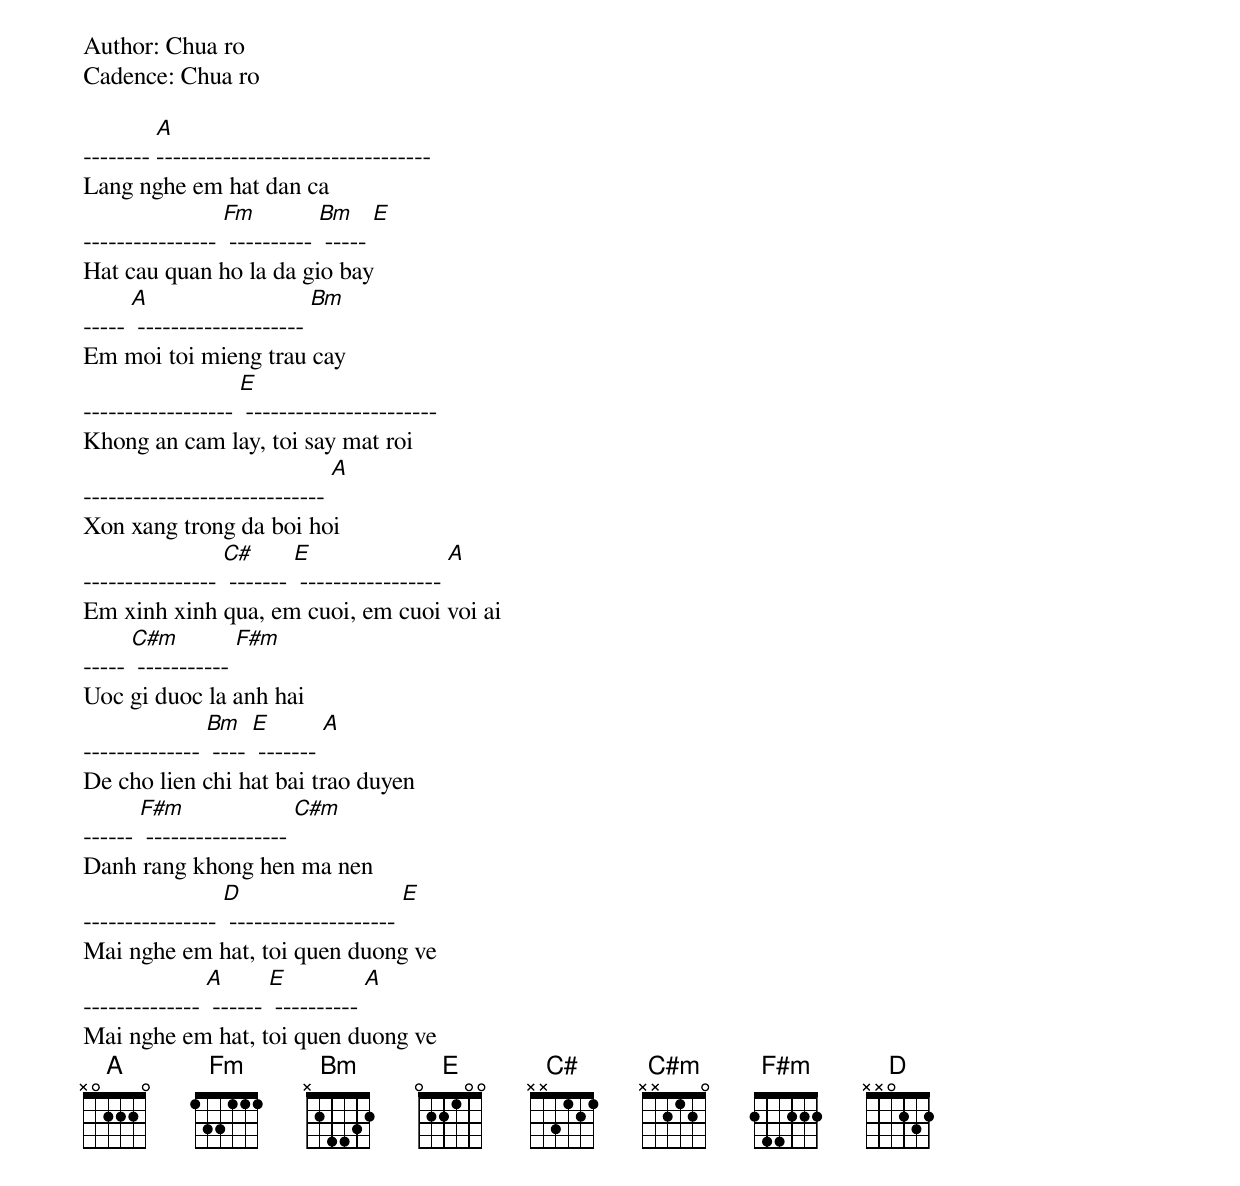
Author: Chua ro
Cadence: Chua ro

-------- [A]---------------------------------
Lang nghe em hat dan ca
---------------- [Fm] ---------- [Bm] ----- [E]
Hat cau quan ho la da gio bay
----- [A] -------------------- [Bm]
Em moi toi mieng trau cay
------------------ [E] -----------------------
Khong an cam lay, toi say mat roi
----------------------------- [A]
Xon xang trong da boi hoi
---------------- [C#] ------- [E] ----------------- [A]
Em xinh xinh qua, em cuoi, em cuoi voi ai
----- [C#m] ----------- [F#m]
Uoc gi duoc la anh hai
-------------- [Bm] ---- [E] ------- [A]
De cho lien chi hat bai trao duyen
------ [F#m] ----------------- [C#m]
Danh rang khong hen ma nen
---------------- [D] -------------------- [E]
Mai nghe em hat, toi quen duong ve
-------------- [A] ------ [E] ---------- [A]
Mai nghe em hat, toi quen duong ve
